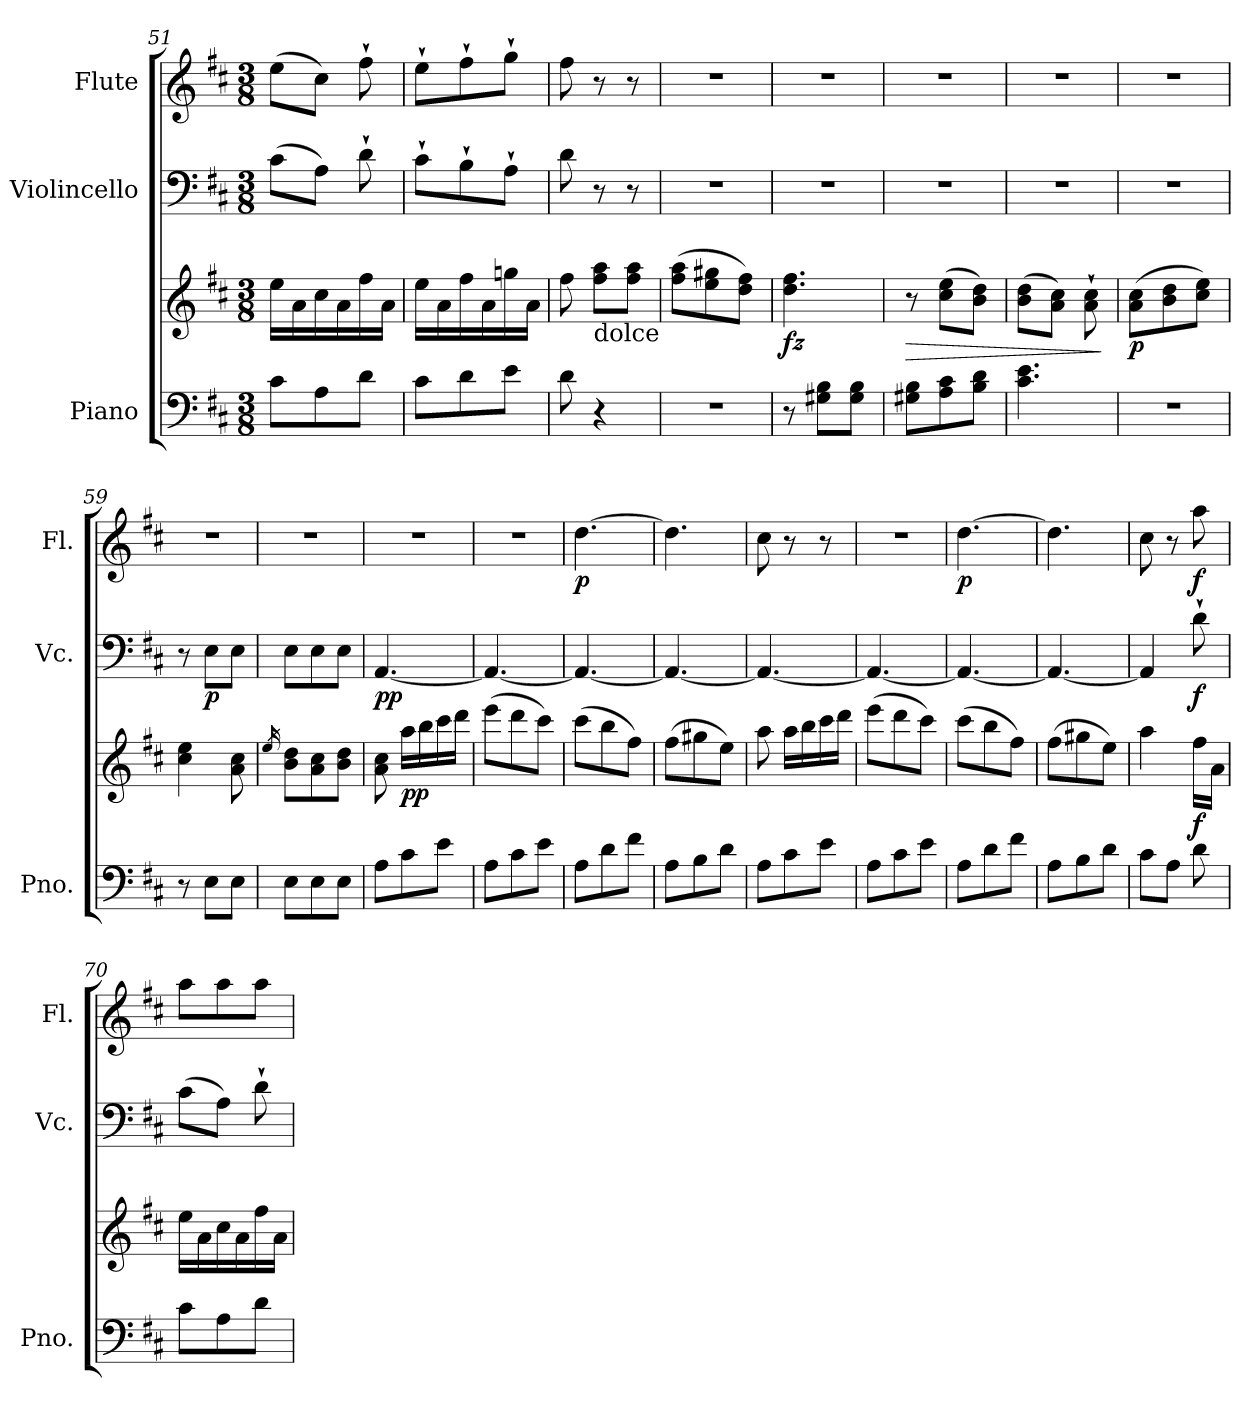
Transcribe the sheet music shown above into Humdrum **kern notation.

**kern	**kern	**dynam	**kern	**dynam	**kern	**dynam
*part3	*part3	*part3	*part2	*part2	*part1	*part1
*staff4	*staff3	*staff3/4	*staff2	*staff2	*staff1	*staff1
*I"Piano	*	*	*I"Violincello	*	*I"Flute	*
*I'Pno.	*	*	*I'Vc.	*	*I'Fl.	*
*clefF4	*clefG2	*	*clefF4	*	*clefG2	*
*k[f#c#]	*k[f#c#]	*	*k[f#c#]	*	*k[f#c#]	*
*M3/8	*M3/8	*	*M3/8	*	*M3/8	*
=51	=51	=51	=51	=51	=51	=51
8c#\L	16ee\LL	.	(>8c#\L	.	(>8ee\L	.
.	16a\	.	.	.	.	.
8A\	16cc#\	.	8A\J)	.	8cc#\J)	.
.	16a\	.	.	.	.	.
8d\J	16ff#\	.	8d`\	.	8ff#`\	.
.	16a\JJ	.	.	.	.	.
=52	=52	=52	=52	=52	=52	=52
8c#\L	16ee\LL	.	8c#`\L	.	8ee`\L	.
.	16a\	.	.	.	.	.
8d\	16ff#\	.	8B`\	.	8ff#`\	.
.	16a\	.	.	.	.	.
8e\J	16ggn\	.	8A`\J	.	8gg`\J	.
.	16a\JJ	.	.	.	.	.
=53	=53	=53	=53	=53	=53	=53
8d\	8ff#\	.	8d\	.	8ff#\	.
!	!LO:TX:b:t=dolce	!	!	!	!	!
4r	8ff#\ 8aa\L	.	8r	.	8r	.
.	8ff#\ 8aa\J	.	8r	.	8r	.
=54	=54	=54	=54	=54	=54	=54
4.r	(>8ff#\ 8aa\L	.	4.r	.	4.r	.
.	8ee\ 8gg#X\	.	.	.	.	.
.	8dd\ 8ff#\J)	.	.	.	.	.
=55	=55	=55	=55	=55	=55	=55
!	!	!LO:DY:b	!	!	!	!
8r	4.dd\ 4.ff#\	fz	4.r	.	4.r	.
8G#X\ 8B\L	.	.	.	.	.	.
8G#\ 8B\J	.	.	.	.	.	.
=56	=56	=56	=56	=56	=56	=56
!	!	!LO:HP:b	!	!	!	!
8G#X\ 8B\L	8r	>	4.r	.	4.r	.
8A\ 8c#\	(>8cc#\ 8ee\L	.	.	.	.	.
8B\ 8d\J	8b\ 8dd\J)	.	.	.	.	.
=57	=57	=57	=57	=57	=57	=57
4.c#\ 4.e\	(>8b\ 8dd\L	.	4.r	.	4.r	.
.	8a\ 8cc#\J)	.	.	.	.	.
.	8a\` 8cc#\`	.	.	.	.	.
.	.	]	.	.	.	.
=58	=58	=58	=58	=58	=58	=58
!	!	!LO:DY:b	!	!	!	!
4.r	(>8a\ 8cc#\L	p	4.r	.	4.r	.
.	8b\ 8dd\	.	.	.	.	.
.	8cc#\ 8ee\J)	.	.	.	.	.
=59	=59	=59	=59	=59	=59	=59
8r	4cc#\ 4ee\	.	8r	.	4.r	.
!	!	!	!	!LO:DY:b	!	!
8E\L	.	.	8E\L	p	.	.
8E\J	8a\ 8cc#\	.	8E\J	.	.	.
=60	=60	=60	=60	=60	=60	=60
.	16qee/	.	.	.	.	.
8E\L	8b\ 8dd\L	.	8E\L	.	4.r	.
8E\	8a\ 8cc#\	.	8E\	.	.	.
8E\J	8b\ 8dd\J	.	8E\J	.	.	.
=61	=61	=61	=61	=61	=61	=61
!	!	!	!	!LO:DY:b	!	!
8A\L	8a\ 8cc#\	.	[4.AA/	pp	4.r	.
!	!	!LO:DY:b	!	!	!	!
8c#\	16aa\LL	pp	.	.	.	.
.	16bb\	.	.	.	.	.
8e\J	16ccc#\	.	.	.	.	.
.	16ddd\JJ	.	.	.	.	.
=62	=62	=62	=62	=62	=62	=62
8A\L	(>8eee\L	.	4.AA/_	.	4.r	.
8c#\	8ddd\	.	.	.	.	.
8e\J	8ccc#\J)	.	.	.	.	.
=63	=63	=63	=63	=63	=63	=63
!	!	!	!	!	!	!LO:DY:b
8A\L	(>8ccc#\L	.	4.AA/_	.	[4.dd\	p
8d\	8bb\	.	.	.	.	.
8f#\J	8ff#\J)	.	.	.	.	.
=64	=64	=64	=64	=64	=64	=64
8A\L	(>8ff#\L	.	4.AA/_	.	4.dd\]	.
8B\	8gg#X\	.	.	.	.	.
8d\J	8ee\J)	.	.	.	.	.
=65	=65	=65	=65	=65	=65	=65
8A\L	8aa\	.	4.AA/_	.	8cc#\	.
8c#\	16aa\LL	.	.	.	8r	.
.	16bb\	.	.	.	.	.
8e\J	16ccc#\	.	.	.	8r	.
.	16ddd\JJ	.	.	.	.	.
=66	=66	=66	=66	=66	=66	=66
8A\L	(>8eee\L	.	4.AA/_	.	4.r	.
8c#\	8ddd\	.	.	.	.	.
8e\J	8ccc#\J)	.	.	.	.	.
=67	=67	=67	=67	=67	=67	=67
!	!	!	!	!	!	!LO:DY:b
8A\L	(>8ccc#\L	.	4.AA/_	.	[4.dd\	p
8d\	8bb\	.	.	.	.	.
8f#\J	8ff#\J)	.	.	.	.	.
=68	=68	=68	=68	=68	=68	=68
8A\L	(>8ff#\L	.	4.AA/_	.	4.dd\]	.
8B\	8gg#X\	.	.	.	.	.
8d\J	8ee\J)	.	.	.	.	.
=69	=69	=69	=69	=69	=69	=69
8c#\L	4aa\	.	4AA/]	.	8cc#\	.
8A\J	.	.	.	.	8r	.
!	!	!LO:DY:b	!	!LO:DY:b	!	!LO:DY:b
8d\	16ff#\LL	f	8d`\	f	8aa\	f
.	16a\JJ	.	.	.	.	.
=70	=70	=70	=70	=70	=70	=70
8c#\L	16ee\LL	.	(>8c#\L	.	8aa\L	.
.	16a\	.	.	.	.	.
8A\	16cc#\	.	8A\J)	.	8aa\	.
.	16a\	.	.	.	.	.
8d\J	16ff#\	.	8d`\	.	8aa\J	.
.	16a\JJ	.	.	.	.	.
=	=	=	=	=	=	=
*-	*-	*-	*-	*-	*-	*-
